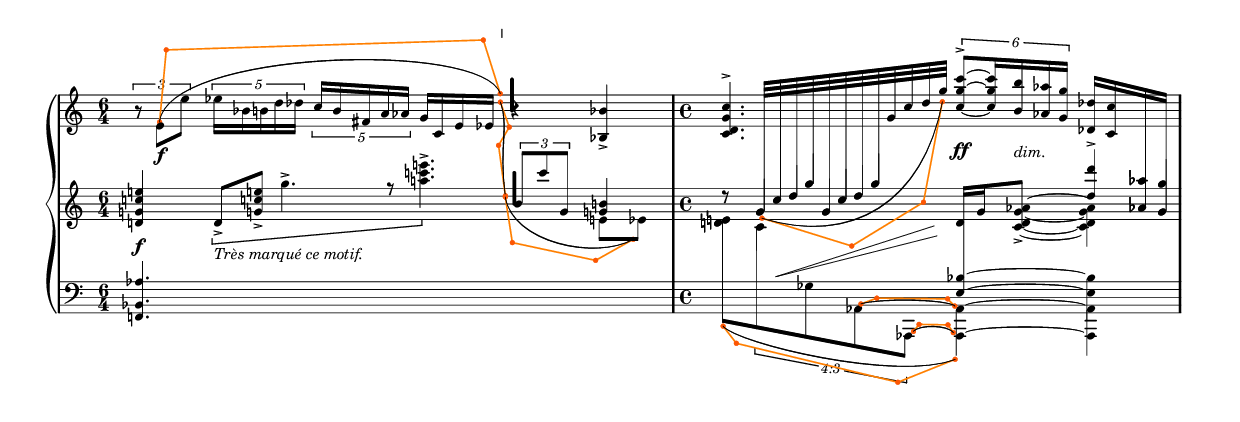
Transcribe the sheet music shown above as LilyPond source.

% set autoformat off
%
% Created (24/01/2020) by Paolo-Prete.
% This file is part of Spontini-Editor project.
%
% Spontini-Editor is free software: you can redistribute it and/or modify
% it under the terms of the GNU General Public License as published by
% the Free Software Foundation, either version 3 of the License, or
% (at your option) any later version.
% Spontini-Editor is distributed in the hope that it will be useful,
% but WITHOUT ANY WARRANTY; without even the implied warranty of
% MERCHANTABILITY or FITNESS FOR A PARTICULAR PURPOSE.  See the
% GNU General Public License for more details.
%
% You should have received a copy of the GNU General Public License
% along with Spontini-Editor. If not, see <http://www.gnu.org/licenses/>.
%

\include "../lib/ly/tabular-functions.ly"
\include "../lib/ly/jssvg.ly"
%
% Created (24/06/2020) by Paolo-Prete.
% This file is part of Spontini-Editor project.
%
% Spontini-Editor is free software: you can redistribute it and/or modify
% it under the terms of the GNU General Public License as published by
% the Free Software Foundation, either version 3 of the License, or
% (at your option) any later version.
% Spontini-Editor is distributed in the hope that it will be useful,
% but WITHOUT ANY WARRANTY; without even the implied warranty of
% MERCHANTABILITY or FITNESS FOR A PARTICULAR PURPOSE.  See the
% GNU General Public License for more details.
%
% You should have received a copy of the GNU General Public License
% along with Spontini-Editor. If not, see <http://www.gnu.org/licenses/>.
%

#(define volatinaFontSize -4.8)
volatina = #(define-music-function (parser location frac mus) (pair? ly:music?)
#{
   \override Voice.NoteHead.font-size = #volatinaFontSize
   \override Voice.Rest.font-size = #volatinaFontSize
   \override Voice.Accidental.font-size = #volatinaFontSize
   \override Voice.Script.font-size = #volatinaFontSize
   \once \override Voice.TupletBracket.stencil = ##f
   \once \override Voice.TupletNumber.stencil = ##f
   \tuplet $frac $mus
   \revert Voice.NoteHead.font-size
   \revert Voice.Rest.font-size
   \revert Voice.Accidental.font-size
   \revert Voice.Script.font-size
#})

shClefAtLeft = #(define-music-function (parser location num) (number?)
#{ \once\override Staff.Clef.X-extent = #(cons num num) #})

% Thanks to Harm, see: http://lilypond.1069038.n5.nabble.com/angle-of-a-tuplet-bracket-td55019.html
tupletAngles =
#(define-music-function (parser location y-off angl)(number? number?)
"
 angl is supposed to be the angle of the TupletBracket in degrees,
 y-off a (possible) offset in Y-direction
 "
#{
\once\override TupletBracket.after-line-breaking =
#(lambda (grob)
  (let* ((pos (ly:grob-property grob 'positions))
         (y-length (interval-length pos))
         (st (ly:tuplet-bracket::print grob))
         (st-x-ext (ly:stencil-extent st X))
         (st-x-length (interval-length st-x-ext))
         (alpha (degrees->radians angl))
         (new-start (+ (car pos) y-off))
         (new-y (* st-x-length (tan alpha))))
  (ly:grob-set-property! grob 'positions (cons new-start (+ new-start new-y)))))
#})

checkFontFile = #(define-scheme-function (parser location fontName fontFile) (string? string?)
(let
  ((warning (not (string-contains (ly:font-config-get-font-file fontName) fontFile))))
  (if warning
    (begin
      (display "\nwarning: font '")
      (display fontFile)
      (display "' not found!\n")
    )
  )
))

#(define dummyNum 0)
CHUNKSTART = {}
CHUNKEND = {}
COMMONDELIMITER = #(define-scheme-function (parser location) () (set! dummyNum 0))
SECTIONSTART = #(define-scheme-function (parser location sectionNum) (number?) (set! dummyNum 0))
LINKPAGEBREAK = #(define-scheme-function (parser location pbNum) (number?) (set! dummyNum 0))
SECTIONEND = #(define-scheme-function (parser location) () (set! dummyNum 0))
UNLINKPAGEBREAK = #(define-scheme-function (parser location) () (set! dummyNum 0))
pageBreakDummy = {}

requireVersion =
#(define-scheme-function (version then else)
   (string? scheme? scheme?)
   (define (list< x y)
     (if (null? x)
         #f
         (cond ((< (car x) (car y)) #t)
               ((> (car x) (car y)) #f)
               (else (list< (cdr x) (cdr y))))))
   (let* ((split (string-split version #\.))
          (nversion (map string->number split))
          (tversion (ly:version)))
     (if (list< tversion nversion)
         else
         then)))


\version "2.19.84"

\paper {
  indent = 0\cm
}
#(set-global-staff-size 15)

%-----------------%
% START __JSSVG__ %
%-----------------%

"j15" = #(define-music-function (parser location mus) (ly:music?) #{
\jsShape "16" "cpts" #'((0.194 . 0.778) (9.085 . -1.102) (0.053 . 4.318) (-0.124 . 15.465)) $mus
#})

"j14" = #(define-music-function (parser location mus) (ly:music?) #{
\jsShape "14" "cpts" #'((-1.655 . 1.995) (-2.481 . -2.251) (1.089 . -3.881) (3.92 . -2.439)) $mus
#})

"j13" = #(define-music-function (parser location mus) (ly:music?) #{
\jsShape "13" "cpts" #'((-0.069 . -4.591) (-2.294 . 2.804) (1.883 . 3.699) (0.935 . -1.378)) $mus
#})

"j12" = #(define-music-function (parser location mus) (ly:music?) #{
\jsShape "12" "cpts" #'((0.172 . 0.045) (0 . 0) (8.286 . -1.884) (12.975 . 0.043)) $mus
#})

"j11" = #(define-music-function (parser location mus) (ly:music?) #{
\jsOnceOverride "11" "extra-offset-y" #'(-2.101) TupletNumber $mus
#})

"j10" = #(define-music-function (parser location mus) (ly:music?) #{
\jsOnceOverride "10" "extra-offset-y" #'(-2.101) TupletBracket $mus
#})

"j9" = #(define-music-function (parser location mus) (ly:music?) #{
\jsTweak "8" "extra-offset-y" #'(-1.368) $mus
#})

"j8" = #(define-music-function (parser location mus) (ly:music?) #{
\jsTweak "9" "extra-offset-y" #'(-1.99) $mus
#})

"j7" = #(define-music-function (parser location mus) (ly:music?) #{
\jsShape "7" "cpts" #'((0.903 . -4.335) (1.458 . -5.678) (0.924 . -10.396) (-0.611 . -11.765)) $mus
#})

"j6" = #(define-music-function (parser location mus) (ly:music?) #{
\jsOnceOverride "6" "X-offset" #'(-71.9) NoteColumn $mus
#})

"j5" = #(define-music-function (parser location mus) (ly:music?) #{
\jsOnceOverride "5" "X-offset" #'(-71.9) NoteColumn $mus
#})

"j4" = #(define-music-function (parser location mus) (ly:music?) #{
\jsShape "4" "cpts" #'((0.13 . -0.31) (0.285 . 0.071) (5.58 . 2.056) (5.784 . 2.922)) $mus
#})

"j3" = #(define-music-function (parser location mus) (ly:music?) #{
\jsTweak "3" "extra-offset-y" #'(-0.894) $mus
#})

"j2" = #(define-music-function (parser location mus) (ly:music?) #{
\jsOnceOverride "2" "X-offset" #'(1.600) NoteColumn $mus
#})

"j1" = #(define-music-function (parser location mus) (ly:music?) #{
\jsOnceOverride "1" "X-offset" #'(1.300) NoteColumn $mus
#})

%-----------------%
% END __JSSVG__   %
%-----------------%

%----------------%
% START __VARS__ %
%----------------%

#(define v2 #{
\once \override Score.TupletNumber.text = #tuplet-number::calc-fraction-text
#})

#(define v1 #{
\once \override NoteColumn.X-offset = 0.01
#})

%----------------%
% END __VARS__   %
%----------------%

#(define pianoStaves 3)

setStavesSpacing = \override Staff.VerticalAxisGroup.staff-staff-spacing =
#'((basic-distance . 9)
(minimum-distance . 12)
(maximum-distance . 9)
(padding . -9)
(stretchability . 0))

exprMark =  #(define-music-function (parser location str) (string?)
#{ _\markup { \small \italic #str } #})

upper = {

%-------------------%
% START LAYOUT DEFS %
%-------------------%

% Set this to "true" if you want to show colored layers
% (NOTE: If it is set to "true", jstweaks can't be modified)
#(showColoredLayers "false")

#(set! showEditorStuff "true")

\setStavesSpacing
$(set! cpDiameter 0.3)
\set Score.proportionalNotationDuration = #(ly:make-moment 1 8)
\override Score.Script.padding = 0.4
\override Score.Stem.thickness = #1
\override Score.StaffSymbol.thickness = #0.55
\override Score.Script.font-size = #-2
\override Score.DynamicText.font-size = #-1
\override Score.Accidental.font-size = #-2
\override Score.AccidentalCautionary.font-size = #-2
\override Score.AccidentalCautionary.parenthesized = ##f
\override Score.NoteHead.font-size = #-1.8
\override Score.Rest.font-size = #-1
\override Score.Clef.font-size = #-1.3
\override Score.Dots.font-size = #-1.3
\override Score.TimeSignature.font-size = #-1.3
\override Score.TextScript.font-size = #2

%-----------------%
% END LAYOUT DEFS %
%-----------------%

%%%%%%%%%%%%%%%%%%%%%%%%%%%
%%%%%%%%%%%%%%%%%%%%%%%%%%%
%%%%       SCORE       %%%%
%%%%%%%%%%%%%%%%%%%%%%%%%%%
%%%%%%%%%%%%%%%%%%%%%%%%%%%

%%%%%%%%%%%%%%%%%%%%%%%%%%%%%%%%%%%%%%%%%%%%%%%%%%%%%%%%%%%%%%%%%%%%%%%%%%
% Piano Sonata No.1 (Sorabji, Kaikhosru Shapurji), measures 3 and 4
% https://imslp.org/wiki/Piano_Sonata_No.1_(Sorabji%2C_Kaikhosru_Shapurji)
%%%%%%%%%%%%%%%%%%%%%%%%%%%%%%%%%%%%%%%%%%%%%%%%%%%%%%%%%%%%%%%%%%%%%%%%%%

%%%%%%%%%%%%%%%
%% MEASURE 1 %%
%%%%%%%%%%%%%%%

\time 6/4
<<

\crossStaffTableVoice "upper"
{
\stemDown \tupletUp 3/2 {b'8\rest e'\"j13" (\f e''} \stemNeutral \tupletUp 5/4 { es''16 bes' b' d'' des''}
\tupletDown 5/4 { c'' b' fis' a' as'} g' c' e' es')\jsShape "15" "cpts" #'((0.605 . 1.473) (1.663 . -2.841) (-0.858 . -6.301) (-1.088 . -12.842)) ( \"j1" b'4\rest) <bes' bes>_>
}

\\
\crossStaffTableVoice "middleI"
{
\stemNeutral
<d'? g'? c''? e''?>4\"j3" \f
\once \omit Voice.TupletNumber \tupletAngles 0 5
\tupletDown 9/6 { d'8[_>\exprMark "Très marqué ce motif." <g'? c''? e''?>8]_> g''4.^> r8 <a''? c'''? e'''?>4.^> }
<< { \tupletUp 3/2 {\"j2" b'8\"j14" _( c''' g'} <g'? b'?>4) } \\ { s4 e'?8 es' } >>
}

\\
\crossStaffTableVoice "lower"
{ \clef bass <f,? bes, as>4. s4. s2.}

>>

%%%%%%%%%%%%%%%
%% MEASURE 2 %%
%%%%%%%%%%%%%%%

\time 4/4
\override Score.Hairpin.rotation = #'(16 0 0)

<<

\setCrossStaves "middleI" "lower"
\easyCrossStaff %TMODE
  { \CS <d'? e'?>8   \CS \hiddenTuplet 4/3{ c'                 \CS s   \CS s          \CS s }           \CS d'16[ \CS g' \CS <c' d' g' as'>8]_>~ \CS \stemDown <c' d' g' as'>4 \CS }
  { \CS s8[\"j12" _( \CS $v2 \"j10" \"j11" \tupletDown 4/3 { s \CS ges \CS as,)\"j4"( \CS as,,])}\"j7"( \CS s16)  \CS s  \CS s8                  \CS s4                        \CS }
#'( \CS D            \CS -                                     \CS -   \CS -          \CS N             \CS U     \CS -  \CS -                   \CS N                         \CS )

\\
\crossStaffTableVoice "lower"
{ \stemUp s2 \crossStaff <e bes>4~\stemDown <e bes> }

\\
\crossStaffTableVoice "middleI"
{ s2. \stemUp <d'' d'''>4^> }

\\
\setCrossStaves "upper" "middleI"
\easyCrossStaff %TMODE
  { \CS s8 \CS s32[         \CS s     \CS s   \CS s   \CS s  \CS  s   \CS s   \CS s   \CS g' \CS c'' \CS d'' \CS g''] \CS $v1 \tupletUp 6/4 {  <c'' g'' c'''>8[^>\"j9" \ff~ \CS <c'' g'' c'''>16 \CS <b'' b'>\"j8" \exprMark "dim." \CS <as'' as'> \CS <g'' g'>] } \CS <des'' des'>[ \CS <c'' c'> \CS s           \CS s]       \CS }
  { \CS r8 \CS g'32\"j15" ( \CS c''\< \CS d'' \CS g'' \CS g' \CS  c'' \CS d'' \CS g'' \CS s  \CS s   \CS s   \CS s)\! \CS \hiddenTuplet 6/4{ s8                             \CS s16              \CS s                              \CS s          \CS s}          \CS s             \CS s        \CS <as'' as'?> \CS <g'' g'> \CS }
#'( \CS U  \CS -            \CS -     \CS -   \CS -   \CS -  \CS -    \CS -   \CS -   \CS -  \CS -   \CS -   \CS -    \CS U                                                 \CS -                \CS -                              \CS -          \CS -           \CS -             \CS -        \CS -           \CS -        \CS )

\\
\crossStaffTableVoice "upper"
{ <c' d' g' c''>4.^> }

\\
\crossStaffTableVoice "lower"
{ \stemDown s2 <as,, as,>4~<as,, as,>}

>>

\override Score.BarNumber.stencil = ##f
\stopStaff
\hide Score.Clef
\hide Score.Rest
\break r1

} %end upper
middleI = { \setStavesSpacing }
lower   = { }

\include "../lib/ly/piano-template.ly"